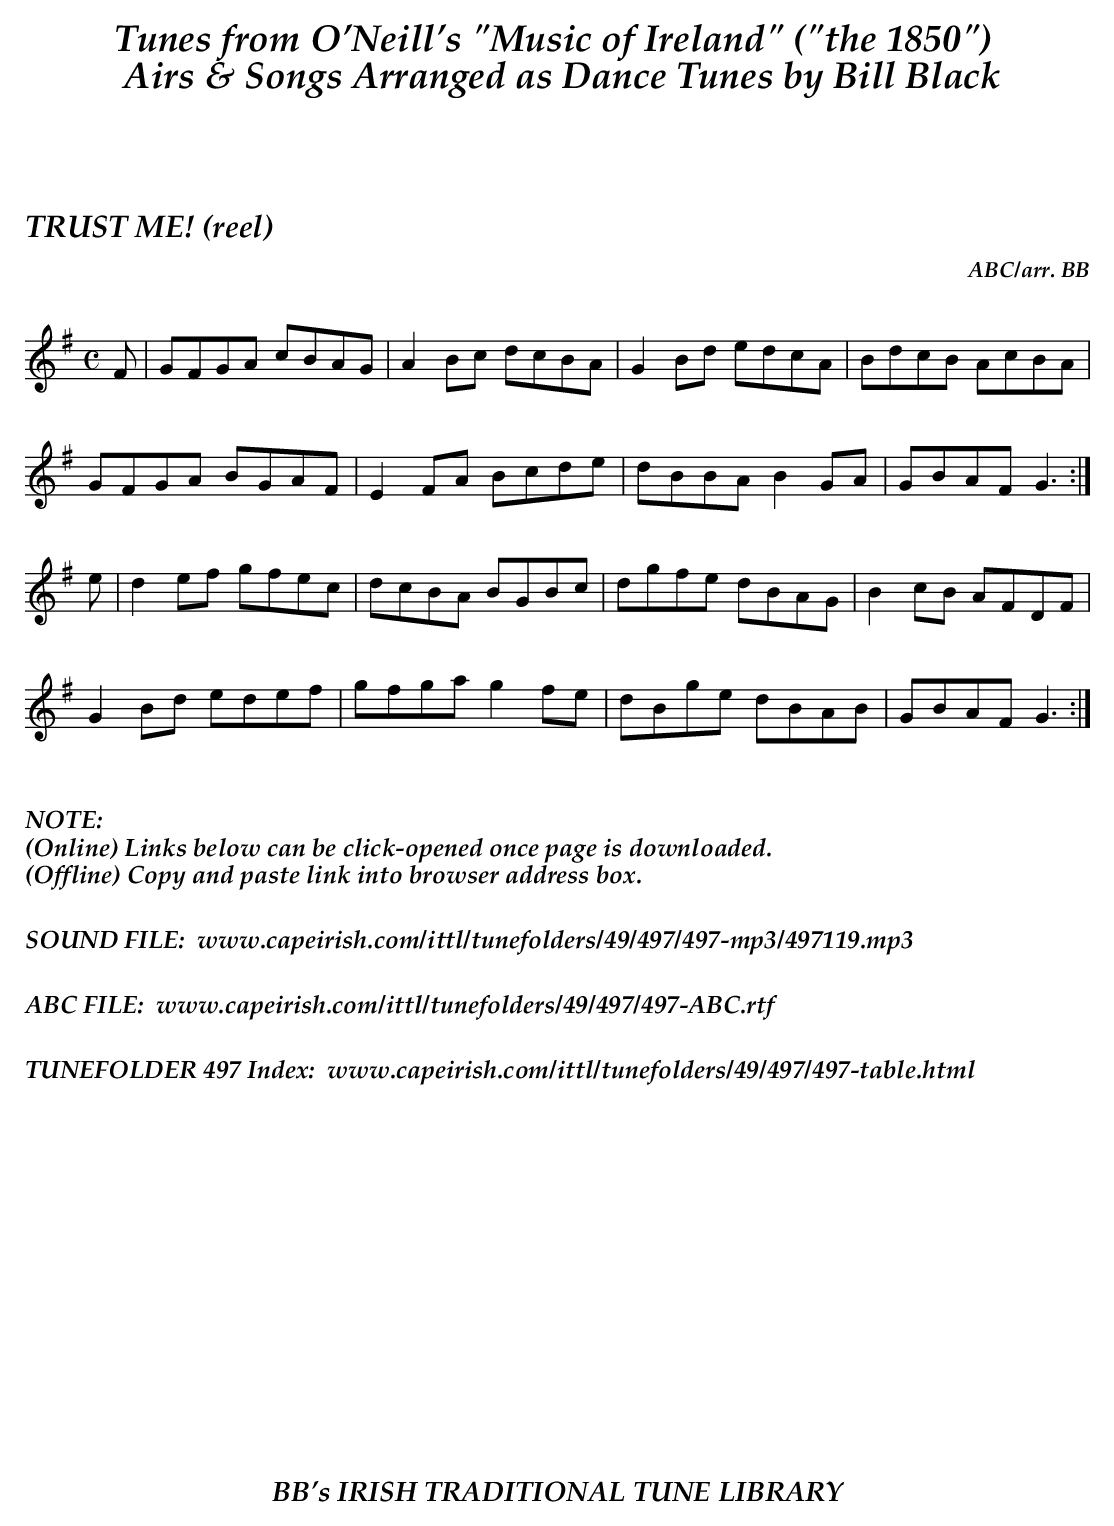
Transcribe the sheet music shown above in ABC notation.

X:1
T:TRUST ME! (reel)
C:ABC/arr. BB
M:C
L:1/8
K:G
F|GFGA cBAG|A2Bc dcBA|G2Bd edcA|BdcB AcBA|
GFGA BGAF|E2FA Bcde|dBBA B2GA|GBAF G3 :|
e|d2ef gfec|dcBA BGBc|dgfe dBAG|B2cB AFDF|
G2Bd edef|gfga g2fe|dBge dBAB|GBAF G3 :|
%%vskip .3in
%%textoption left
%%textfont "Palatino-BoldItalic" 16
%%begintext
%%NOTE:
(Online) Links below can be click-opened once page is downloaded.
(Offline) Copy and paste link into browser address box.
%%
%%
SOUND FILE:  www.capeirish.com/ittl/tunefolders/49/497/497-mp3/497119.mp3
%%
%%
ABC FILE:  www.capeirish.com/ittl/tunefolders/49/497/497-ABC.rtf
%%
%%
TUNEFOLDER 497 Index:  www.capeirish.com/ittl/tunefolders/49/497/497-table.html
